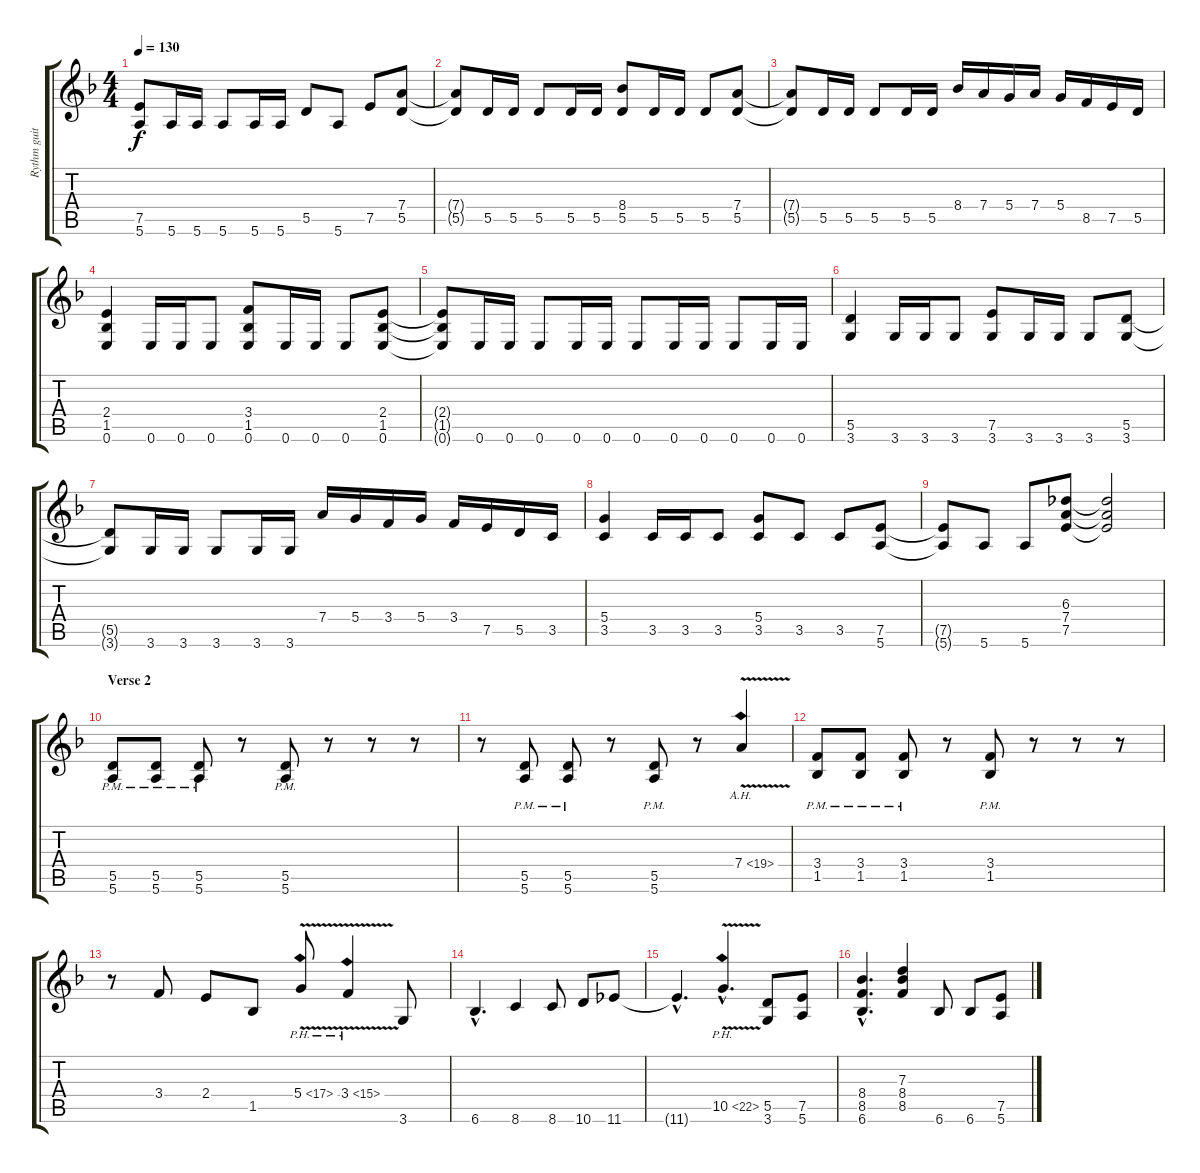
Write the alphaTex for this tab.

\track ("Rythm guitar" "Rythm guit") {instrument acousticguitarsteel}
\staff {score tabs}
\tuning (E4 B3 G3 D3 A2 E2) {hide}
\ts (4 4)
\tempo 130
\clef g2
\ks dminor
(7.5{t} 5.6{t}).8{dy f} 5.6.16 5.6.16 5.6.8 5.6.16 5.6.16 5.5.8 5.6.8 7.5.8 (7.4 5.5).8 |
(7.4{t} 5.5{t}).8 5.5.16 5.5.16 5.5.8 5.5.16 5.5.16 (8.4 5.5).8 5.5.16 5.5.16 5.5.8 (7.4 5.5).8 |
(7.4{t} 5.5{t}).8 5.5.16 5.5.16 5.5.8 5.5.16 5.5.16 8.4.16 7.4.16 5.4.16 7.4.16 5.4.16 8.5.16 7.5.16 5.5.16 |
(2.4 1.5 0.6).4 0.6.16 0.6.16 0.6.8 (3.4 1.5 0.6).8 0.6.16 0.6.16 0.6.8 (2.4 1.5 0.6).8 |
(2.4{t} 1.5{t} 0.6{t}).8 0.6.16 0.6.16 0.6.8 0.6.16 0.6.16 0.6.8 0.6.16 0.6.16 0.6.8 0.6.16 0.6.16 |
(5.5 3.6).4 3.6.16 3.6.16 3.6.8 (7.5 3.6).8 3.6.16 3.6.16 3.6.8 (5.5 3.6).8 |
(5.5{t} 3.6{t}).8 3.6.16 3.6.16 3.6.8 3.6.16 3.6.16 7.4.16 5.4.16 3.4.16 5.4.16 3.4.16 7.5.16 5.5.16 3.5.16 |
(5.4 3.5).4 3.5.16 3.5.16 3.5.8 (5.4 3.5).8 3.5.8 3.5.8 (7.5 5.6).8 |
(7.5{t} 5.6{t}).8 5.6.8 5.6.8 (6.3 7.4 7.5).8 (6.3{t} 7.4{t} 7.5{t}).2 |
\section ("" "Verse 2")
(5.5{pm} 5.6{pm}).8 (5.5{pm} 5.6{pm}).8 (5.5{pm} 5.6{pm}).8 r.8 (5.5{pm} 5.6{pm}).8 r.8 r.8 r.8 |
r.8 (5.5{pm} 5.6{pm}).8 (5.5{pm} 5.6{pm}).8 r.8 (5.5{pm} 5.6{pm}).8 r.8 7.4{ah 12 v}.4 |
(3.4{pm} 1.5{pm}).8 (3.4{pm} 1.5{pm}).8 (3.4{pm} 1.5{pm}).8 r.8 (3.4{pm} 1.5{pm}).8 r.8 r.8 r.8 |
r.8 3.4.8 2.4.8 1.5.8 5.4{ph 12 v}.8 3.4{ph 12 v}.4 3.6.8 |
6.6{hac}.4{d} 8.6.4 8.6.8 10.6.8 11.6.8 |
11.6{hac t}.4{d} 10.5{ph 12 v hac}.4{d} (5.5 3.6).8 (7.5 5.6).8 |
(8.4{hac} 8.5{hac} 6.6{hac}).4{d} (7.3 8.4 8.5).4 6.6.8 6.6.8 (7.5 5.6).8
